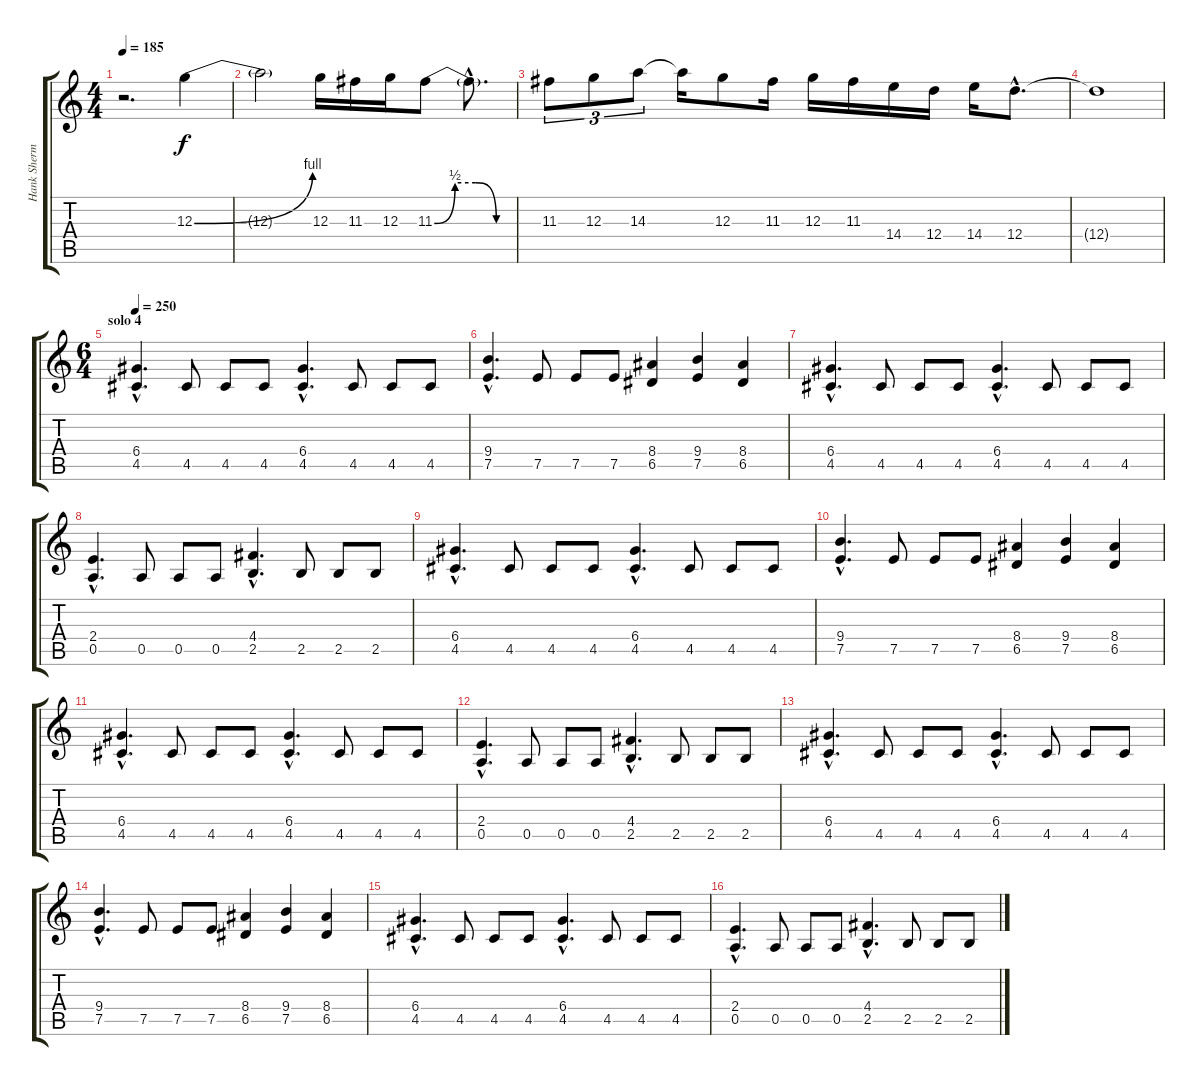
\track ("Hank Shermann" "Hank Sherm") {instrument distortionguitar}
\staff {score tabs}
\tuning (E4 B3 G3 D3 A2 E2) {hide}
\ts (4 4)
\tempo 185
\clef g2
\ks c
r.2{d dy f} 12.3{be (bend 0 0 60 4)}.4 |
12.3{t}.2 12.3.16 11.3.16 12.3.16 11.3{be (custom 0 0 15 2 30 2 45 0 60 0)}.8 11.3{hac t}.8{d} |
11.3.8{tu (3 2)} 12.3.8{tu (3 2)} 14.3.8{tu (3 2)} 14.3{t}.16 12.3.8 11.3.16 12.3.16 11.3.16 14.4.16 12.4.16 14.4.16 12.4{hac}.8{d} |
12.4{t}.1 |
\ts (6 4)
\section ("" "solo 4")
\tempo 250
(6.4{hac} 4.5{hac}).4{d} 4.5.8 4.5.8 4.5.8 (6.4{hac} 4.5{hac}).4{d} 4.5.8 4.5.8 4.5.8 |
(9.4{hac} 7.5{hac}).4{d} 7.5.8 7.5.8 7.5.8 (8.4 6.5).4 (9.4 7.5).4 (8.4 6.5).4 |
(6.4{hac} 4.5{hac}).4{d} 4.5.8 4.5.8 4.5.8 (6.4{hac} 4.5{hac}).4{d} 4.5.8 4.5.8 4.5.8 |
(2.4{hac} 0.5{hac}).4{d} 0.5.8 0.5.8 0.5.8 (4.4{hac} 2.5{hac}).4{d} 2.5.8 2.5.8 2.5.8 |
(6.4{hac} 4.5{hac}).4{d} 4.5.8 4.5.8 4.5.8 (6.4{hac} 4.5{hac}).4{d} 4.5.8 4.5.8 4.5.8 |
(9.4{hac} 7.5{hac}).4{d} 7.5.8 7.5.8 7.5.8 (8.4 6.5).4 (9.4 7.5).4 (8.4 6.5).4 |
(6.4{hac} 4.5{hac}).4{d} 4.5.8 4.5.8 4.5.8 (6.4{hac} 4.5{hac}).4{d} 4.5.8 4.5.8 4.5.8 |
(2.4{hac} 0.5{hac}).4{d} 0.5.8 0.5.8 0.5.8 (4.4{hac} 2.5{hac}).4{d} 2.5.8 2.5.8 2.5.8 |
(6.4{hac} 4.5{hac}).4{d} 4.5.8 4.5.8 4.5.8 (6.4{hac} 4.5{hac}).4{d} 4.5.8 4.5.8 4.5.8 |
(9.4{hac} 7.5{hac}).4{d} 7.5.8 7.5.8 7.5.8 (8.4 6.5).4 (9.4 7.5).4 (8.4 6.5).4 |
(6.4{hac} 4.5{hac}).4{d} 4.5.8 4.5.8 4.5.8 (6.4{hac} 4.5{hac}).4{d} 4.5.8 4.5.8 4.5.8 |
(2.4{hac} 0.5{hac}).4{d} 0.5.8 0.5.8 0.5.8 (4.4{hac} 2.5{hac}).4{d} 2.5.8 2.5.8 2.5.8
